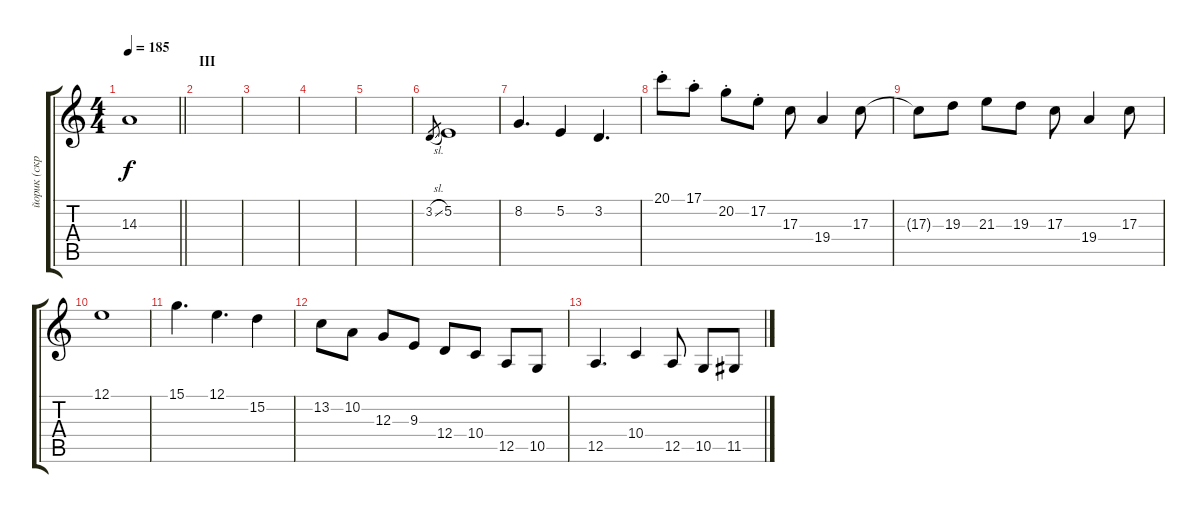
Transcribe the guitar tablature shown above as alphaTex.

\track ("йорик (скрипка)" "йорик (скр") {instrument violin}
\staff {score tabs}
\tuning (E4 B3 G3 D3 A2 E2) {hide}
\ts (4 4)
\tempo 185
\clef g2
\barLineRight lightlight
\ks c
14.3{t}.1{dy f} |
\section ("" "III")
|
|
|
|
3.2{sl}.8{gr} 5.2.1 |
8.2.4{d} 5.2.4 3.2.4{d} |
20.1{st}.8 17.1{st}.8 20.2{st}.8 17.2{st}.8 17.3.8 19.4.4 17.3.8 |
17.3{t}.8 19.3.8 21.3.8 19.3.8 17.3.8 19.4.4 17.3.8 |
12.1.1 |
15.1.4{d} 12.1.4{d} 15.2.4 |
13.2.8 10.2.8 12.3.8 9.3.8 12.4.8 10.4.8 12.5.8 10.5.8 |
12.5.4{d} 10.4.4 12.5.8 10.5.8 11.5.8
